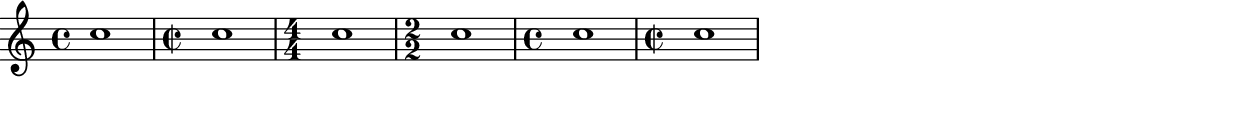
%% Generated by lilypond-book
%% Options: [exampleindent=10.16\mm,indent=0\mm,line-width=160\mm,quote]
\include "lilypond-book-preamble.ly"


% ****************************************************************
% Start cut-&-pastable-section
% ****************************************************************

#(ly:set-option 'eps-box-padding 3.000000)



\paper {
  indent = 0\mm
  line-width = 160\mm
  % offset the left padding, also add 1mm as lilypond creates cropped
  % images with a little space on the right
  line-width = #(- line-width (* mm  3.000000) (* mm 1))
  line-width = 160\mm - 2.0 * 10.16\mm
  % offset the left padding, also add 1mm as lilypond creates cropped
  % images with a little space on the right
  line-width = #(- line-width (* mm  3.000000) (* mm 1))
}

\layout {
  
}




% ****************************************************************
% ly snippet:
% ****************************************************************
\sourcefileline 1132
\relative c'' {
  % Stile predefinito
  \time 4/4 c1
  \time 2/2 c1
  % Passaggio allo stile numerico
  \numericTimeSignature
  \time 4/4 c1
  \time 2/2 c1
  % Ritorno allo stile predefinito
  \defaultTimeSignature
  \time 4/4 c1
  \time 2/2 c1
}



% ****************************************************************
% end ly snippet
% ****************************************************************
